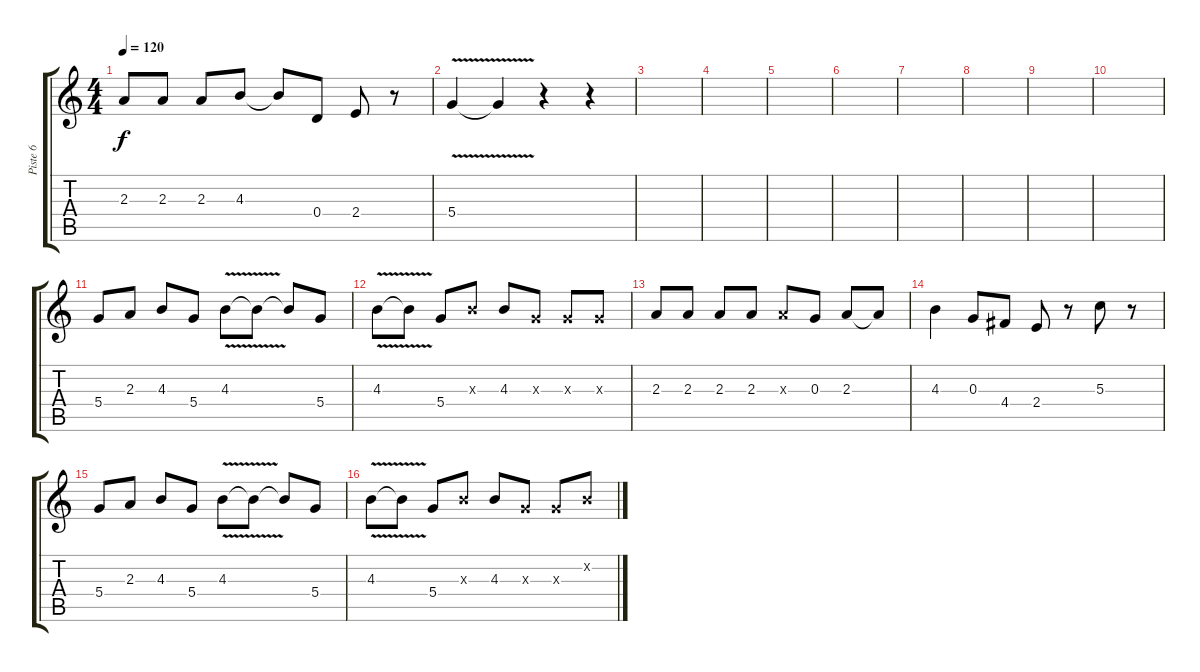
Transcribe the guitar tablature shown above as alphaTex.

\track ("Piste 6" "Piste 6") {instrument overdrivenguitar}
\staff {score tabs}
\tuning (E4 B3 G3 D3 A2 E2) {hide}
\ts (4 4)
\tempo 120
\clef g2
\ks c
2.3.8{dy f} 2.3.8 2.3.8 4.3.8 4.3{t}.8 0.4.8 2.4.8 r.8 |
5.4{v}.4 5.4{t}.4 r.4 r.4 |
|
|
|
|
|
|
|
|
5.4.8{volume 16 balance 16 instrument electricguitarclean} 2.3.8 4.3.8 5.4.8 4.3{v}.8 4.3{t}.8 4.3{t}.8 5.4.8 |
4.3{v}.8 4.3{t}.8 5.4.8 4.3{x}.8 4.3.8 0.3{x}.8 0.3{x}.8 0.3{x}.8 |
2.3.8 2.3.8 2.3.8 2.3.8 2.3{x}.8 0.3.8 2.3.8 2.3{t}.8 |
4.3.4 0.3.8 4.4.8 2.4.8 r.8 5.3.8 r.8 |
5.4.8 2.3.8 4.3.8 5.4.8 4.3{v}.8 4.3{t}.8 4.3{t}.8 5.4.8 |
4.3{v}.8 4.3{t}.8 5.4.8 4.3{x}.8 4.3.8 0.3{x}.8 0.3{x}.8 0.2{x}.8
